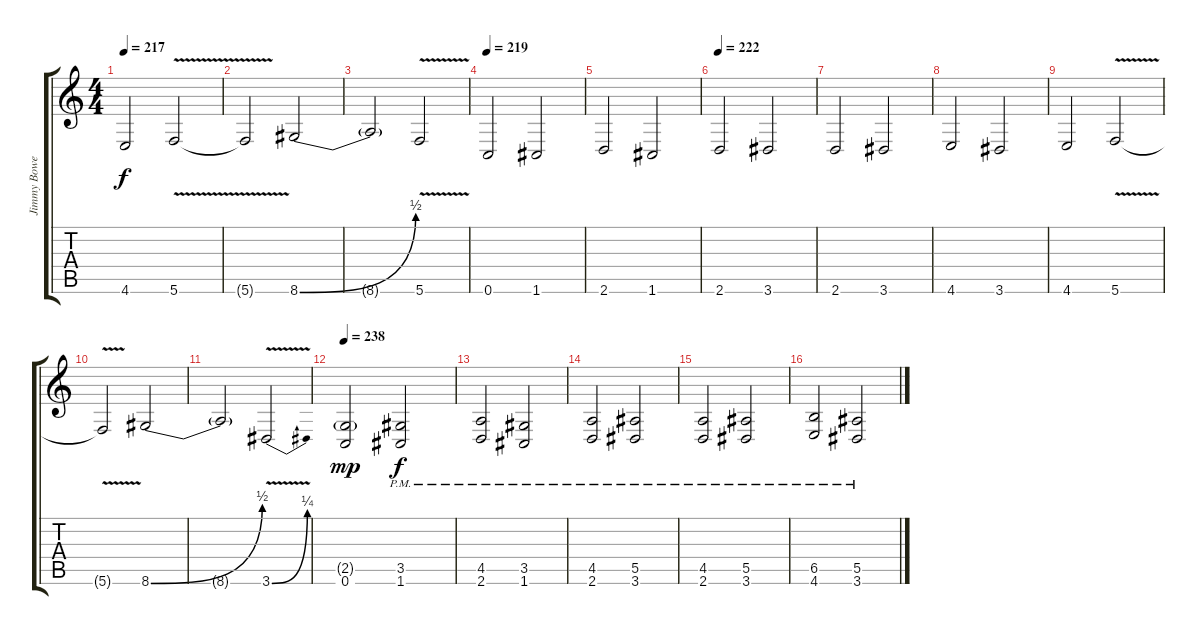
\track ("Jimmy Bower" "Jimmy Bowe") {instrument distortionguitar}
\staff {score tabs}
\tuning (C4 G3 Eb3 Bb2 F2 C2) {hide}
\ts (4 4)
\tempo 217
\clef g2
\ks c
4.6.2{dy f} 5.6{v}.2 |
5.6{t}.2 8.6{be (bend 0 0 60 2)}.2 |
8.6{t}.2 5.6{v}.2 |
\tempo 219
0.6.2 1.6.2 |
2.6.2 1.6.2 |
\tempo 222
2.6.2 3.6.2 |
2.6.2 3.6.2 |
4.6.2 3.6.2 |
4.6.2 5.6{v}.2 |
5.6{t}.2 8.6{be (bend 0 0 60 2)}.2 |
8.6{t}.2 3.6{be (bend 0 0 60 1) v}.2 |
\tempo 238
(2.5{g} 0.6).2{dy mp} (3.5{pm} 1.6{pm}).2{dy f} |
(4.5{pm} 2.6{pm}).2 (3.5{pm} 1.6{pm}).2 |
(4.5{pm} 2.6{pm}).2 (5.5{pm} 3.6{pm}).2 |
(4.5{pm} 2.6{pm}).2 (5.5{pm} 3.6{pm}).2 |
(6.5{pm} 4.6{pm}).2 (5.5{pm} 3.6{pm}).2
